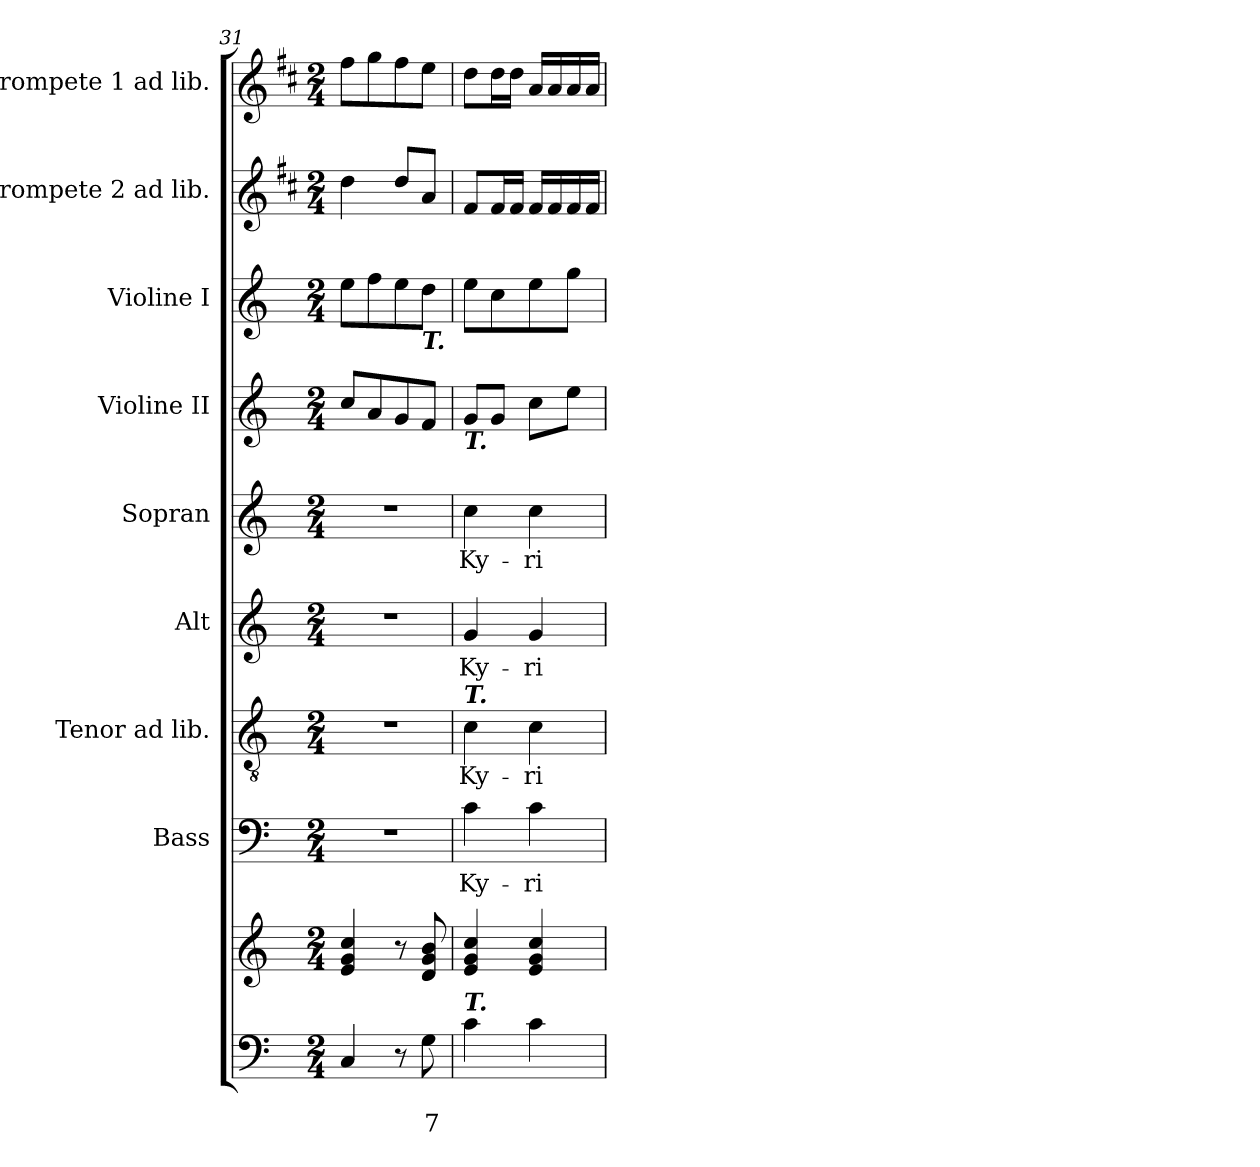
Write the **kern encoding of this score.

**kern	**text	**text	**kern	**kern	**text	**kern	**text	**kern	**text	**kern	**text	**kern	**kern	**kern	**kern
*part9	*part9	*part9	*part9	*part8	*part8	*part7	*part7	*part6	*part6	*part5	*part5	*part4	*part3	*part2	*part1
*staff10	*staff10	*staff10	*staff9	*staff8	*staff8	*staff7	*staff7	*staff6	*staff6	*staff5	*staff5	*staff4	*staff3	*staff2	*staff1
*	*	*	*	*I"Bass	*	*I"Tenor ad lib.	*	*I"Alt	*	*I"Sopran	*	*I"Violine II	*I"Violine I	*I"Trompete 2 ad lib.	*I"Trompete 1 ad lib.
*	*	*	*	*I'B.	*	*I'T.	*	*I'A.	*	*I'S.	*	*I'Vl. II	*I'Vl. I	*I'Trp. 2	*I'Trp. 1
*clefF4	*	*	*clefG2	*clefF4	*	*clefGv2	*	*clefG2	*	*clefG2	*	*clefG2	*clefG2	*clefG2	*clefG2
*	*	*	*	*	*	*	*	*	*	*	*	*	*	*ITrd1c2	*ITrd1c2
*k[]	*	*	*k[]	*k[]	*	*k[]	*	*k[]	*	*k[]	*	*k[]	*k[]	*k[]	*k[]
*C:	*	*	*C:	*C:	*	*C:	*	*C:	*	*C:	*	*C:	*C:	*C:	*C:
*M2/4	*	*	*M2/4	*M2/4	*	*M2/4	*	*M2/4	*	*M2/4	*	*M2/4	*M2/4	*M2/4	*M2/4
=31	=31	=31	=31	=31	=31	=31	=31	=31	=31	=31	=31	=31	=31	=31	=31
4C/	.	.	4e/ 4g/ 4cc/	2r	.	2r	.	2r	.	2r	.	8cc/L	8ee\L	4cc\	8ee\L
.	.	.	.	.	.	.	.	.	.	.	.	8a/	8ff\	.	8ff\
8r	.	.	8r	.	.	.	.	.	.	.	.	8g/	8ee\	8cc/L	8ee\
!	!	!	!	!	!	!	!	!	!	!	!	!	!LO:TX:b:Bi:t=T.	!	!
!	!	!LO:LY:b	!	!	!	!	!	!	!	!	!	!	!	!	!
8G\	.	7	8d/ 8g/ 8b/	.	.	.	.	.	.	.	.	8f/J	8dd\J	8g/J	8dd\J
=32	=32	=32	=32	=32	=32	=32	=32	=32	=32	=32	=32	=32	=32	=32	=32
!	!	!	!	!	!	!	!	!	!	!	!	!LO:TX:b:Bi:t=T.	!	!	!
!	!	!	!	!	!	!LO:TX:a:Bi:t=T.	!	!	!	!	!	!	!	!	!
!LO:TX:a:Bi:t=T.	!	!	!	!	!	!	!	!	!	!	!	!	!	!	!
!	!	!	!	!	!LO:LY:b	!	!LO:LY:b	!	!LO:LY:b	!	!LO:LY:b	!	!	!	!
4c\	.	.	4e/ 4g/ 4cc/	4c\	Ky-	4c\	Ky-	4g/	Ky-	4cc\	Ky-	8g/L	8ee\L	8e/L	8cc\L
.	.	.	.	.	.	.	.	.	.	.	.	8g/J	8cc\	16e/L	16cc\L
.	.	.	.	.	.	.	.	.	.	.	.	.	.	16e/JJ	16cc\JJ
!	!	!	!	!	!LO:LY:b	!	!LO:LY:b	!	!LO:LY:b	!	!LO:LY:b	!	!	!	!
4c\	.	.	4e/ 4g/ 4cc/	4c\	-ri-	4c\	-ri-	4g/	-ri-	4cc\	-ri-	8cc\L	8ee\	16e/LL	16g/LL
.	.	.	.	.	.	.	.	.	.	.	.	.	.	16e/	16g/
.	.	.	.	.	.	.	.	.	.	.	.	8ee\J	8gg\J	16e/	16g/
.	.	.	.	.	.	.	.	.	.	.	.	.	.	16e/JJ	16g/JJ
=	=	=	=	=	=	=	=	=	=	=	=	=	=	=	=
*-	*-	*-	*-	*-	*-	*-	*-	*-	*-	*-	*-	*-	*-	*-	*-
